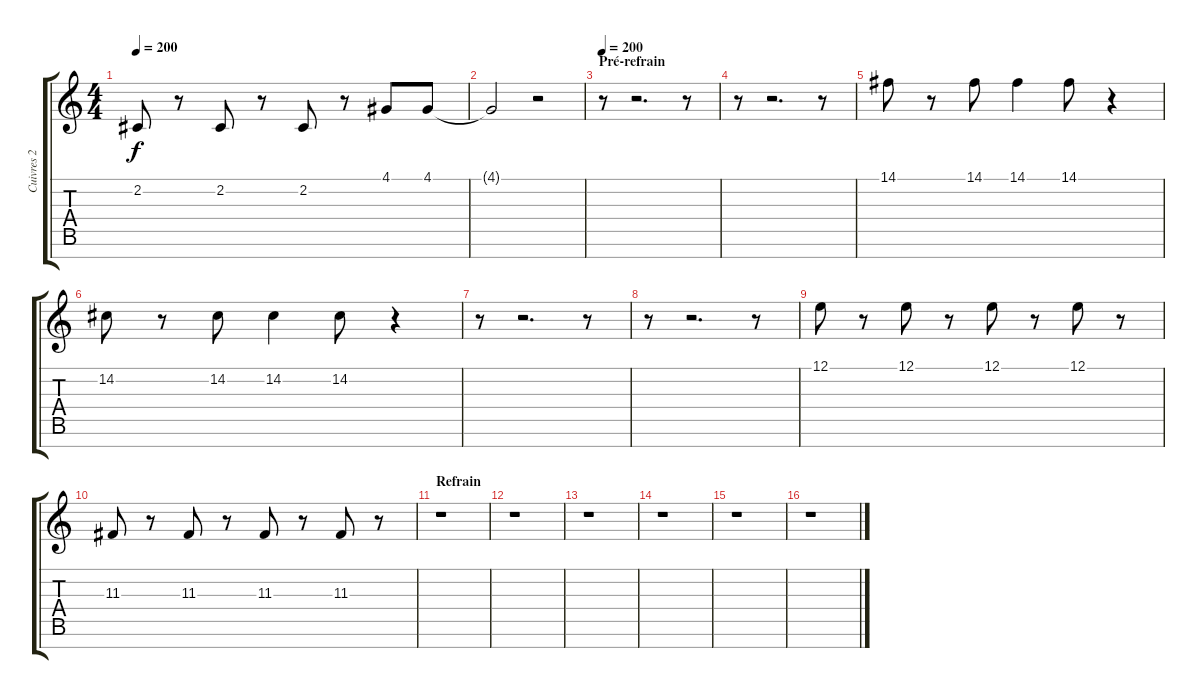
\track ("Cuivres 2" "Cuivres 2") {instrument trombone}
\staff {score tabs}
\tuning (E4 B3 G3 D3 A2 E2 B1) {hide}
\ts (4 4)
\tempo 200
\clef g2
\ks c
2.2.8{dy f} r.8 2.2.8 r.8 2.2.8 r.8 4.1.8 4.1.8 |
4.1{t}.2 r.2 |
\section ("" "Pré-refrain")
\tempo 200
r.8 r.2{d} r.8 |
r.8 r.2{d} r.8 |
14.1.8 r.8 14.1.8 14.1.4 14.1.8 r.4 |
14.2.8 r.8 14.2.8 14.2.4 14.2.8 r.4 |
r.8 r.2{d} r.8 |
r.8 r.2{d} r.8 |
12.1.8 r.8 12.1.8 r.8 12.1.8 r.8 12.1.8 r.8 |
11.3.8 r.8 11.3.8 r.8 11.3.8 r.8 11.3.8 r.8 |
\section ("" "Refrain")
r.1 |
r.1 |
r.1 |
r.1 |
r.1 |
r.1
